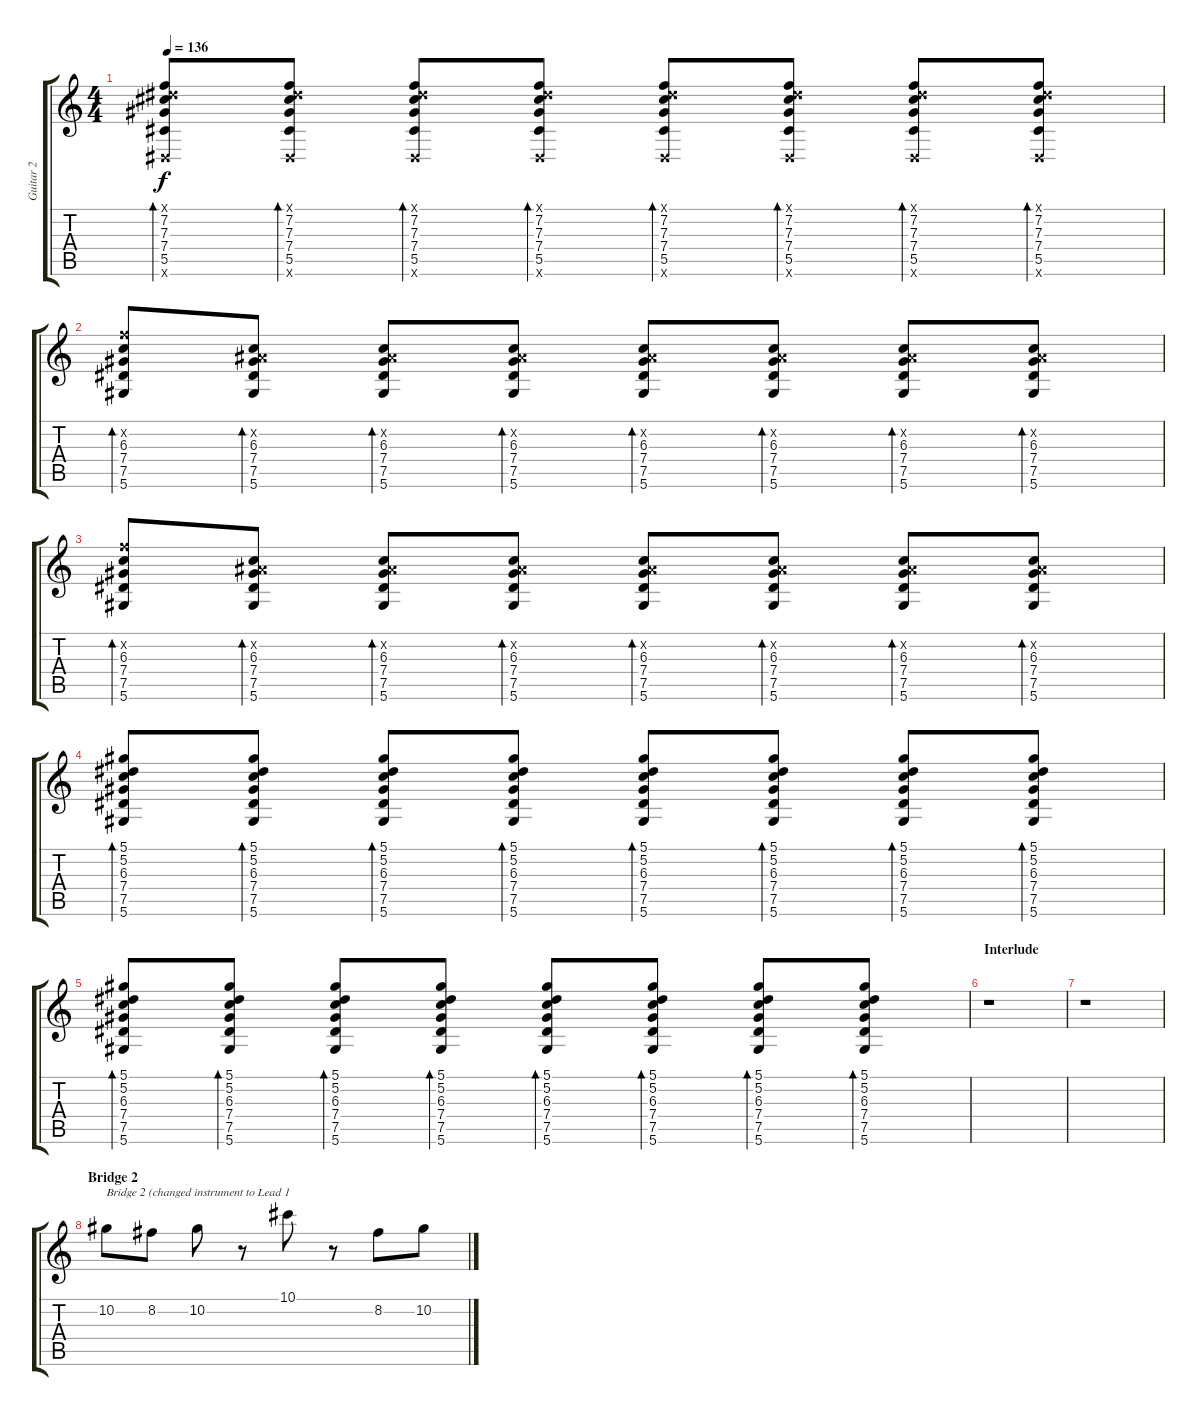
\track ("Guitar 2 " "Guitar 2 ") {instrument electricguitarclean}
\staff {score tabs}
\tuning (Eb4 Bb3 Gb3 Db3 Ab2 Eb2) {hide}
\ts (4 4)
\tempo 136
\clef g2
\ks c
(0.1{x} 7.2 7.3 7.4 5.5 0.6{x}).8{bd 30 dy f} (0.1{x} 7.2 7.3 7.4 5.5 0.6{x}).8{bd 30} (0.1{x} 7.2 7.3 7.4 5.5 0.6{x}).8{bd 30} (0.1{x} 7.2 7.3 7.4 5.5 0.6{x}).8{bd 30} (0.1{x} 7.2 7.3 7.4 5.5 0.6{x}).8{bd 30} (0.1{x} 7.2 7.3 7.4 5.5 0.6{x}).8{bd 30} (0.1{x} 7.2 7.3 7.4 5.5 0.6{x}).8{bd 30} (0.1{x} 7.2 7.3 7.4 5.5 0.6{x}).8{bd 30} |
(7.2{x} 6.3 7.4 7.5 5.6).8{bd 30} (0.2{x} 6.3 7.4 7.5 5.6).8{bd 30} (0.2{x} 6.3 7.4 7.5 5.6).8{bd 30} (0.2{x} 6.3 7.4 7.5 5.6).8{bd 30} (0.2{x} 6.3 7.4 7.5 5.6).8{bd 30} (0.2{x} 6.3 7.4 7.5 5.6).8{bd 30} (0.2{x} 6.3 7.4 7.5 5.6).8{bd 30} (0.2{x} 6.3 7.4 7.5 5.6).8{bd 30} |
(7.2{x} 6.3 7.4 7.5 5.6).8{bd 30} (0.2{x} 6.3 7.4 7.5 5.6).8{bd 30} (0.2{x} 6.3 7.4 7.5 5.6).8{bd 30} (0.2{x} 6.3 7.4 7.5 5.6).8{bd 30} (0.2{x} 6.3 7.4 7.5 5.6).8{bd 30} (0.2{x} 6.3 7.4 7.5 5.6).8{bd 30} (0.2{x} 6.3 7.4 7.5 5.6).8{bd 30} (0.2{x} 6.3 7.4 7.5 5.6).8{bd 30} |
(5.1 5.2 6.3 7.4 7.5 5.6).8{bd 30} (5.1 5.2 6.3 7.4 7.5 5.6).8{bd 30} (5.1 5.2 6.3 7.4 7.5 5.6).8{bd 30} (5.1 5.2 6.3 7.4 7.5 5.6).8{bd 30} (5.1 5.2 6.3 7.4 7.5 5.6).8{bd 30} (5.1 5.2 6.3 7.4 7.5 5.6).8{bd 30} (5.1 5.2 6.3 7.4 7.5 5.6).8{bd 30} (5.1 5.2 6.3 7.4 7.5 5.6).8{bd 30} |
(5.1 5.2 6.3 7.4 7.5 5.6).8{bd 30} (5.1 5.2 6.3 7.4 7.5 5.6).8{bd 30} (5.1 5.2 6.3 7.4 7.5 5.6).8{bd 30} (5.1 5.2 6.3 7.4 7.5 5.6).8{bd 30} (5.1 5.2 6.3 7.4 7.5 5.6).8{bd 30} (5.1 5.2 6.3 7.4 7.5 5.6).8{bd 30} (5.1 5.2 6.3 7.4 7.5 5.6).8{bd 30} (5.1 5.2 6.3 7.4 7.5 5.6).8{bd 30} |
\section ("" "Interlude")
r.1 |
r.1 |
\section ("" "Bridge 2")
10.2.8{txt "Bridge 2 (changed instrument to Lead 1" volume 14 instrument lead1square} 8.2.8 10.2.8 r.8 10.1.8 r.8 8.2.8 10.2.8
